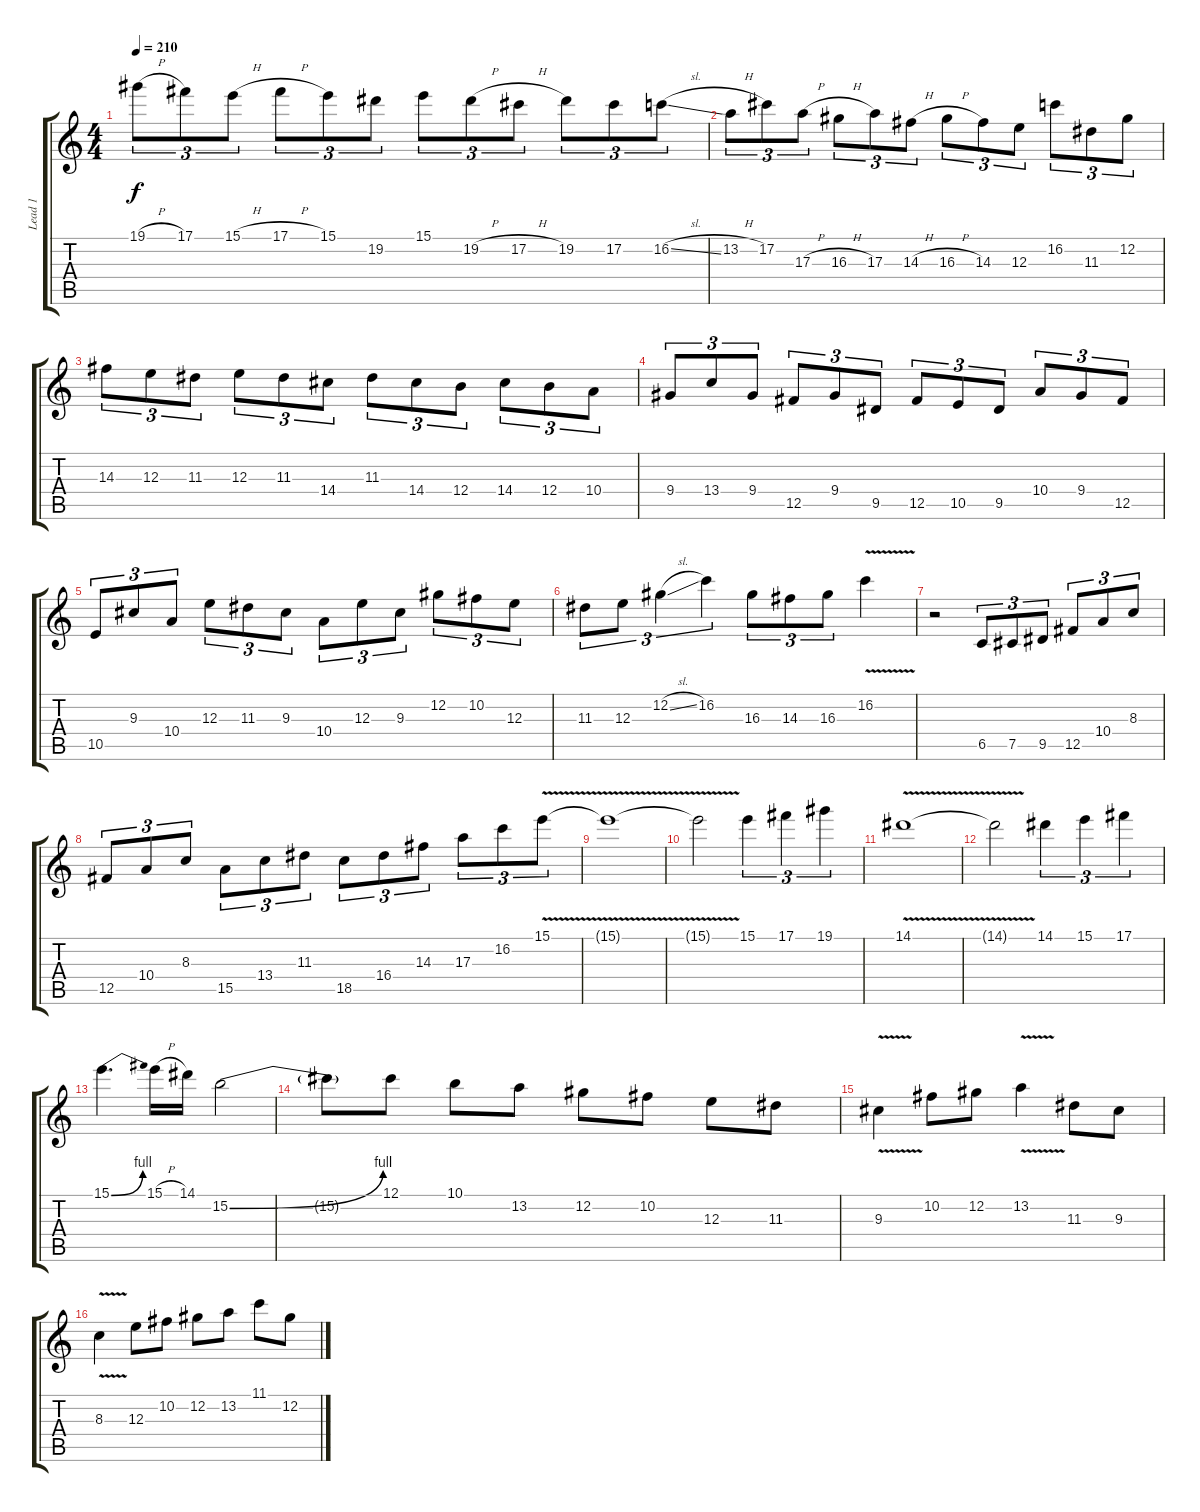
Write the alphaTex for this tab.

\track ("Lead 1" "Lead 1") {instrument distortionguitar}
\staff {score tabs}
\tuning (Db4 Ab3 E3 B2 Gb2 Db2) {hide}
\ts (4 4)
\tempo 210
\clef g2
\ks c
19.1{h}.8{tu (3 2) dy f} 17.1.8{tu (3 2)} 15.1{h}.8{tu (3 2)} 17.1{h}.8{tu (3 2)} 15.1.8{tu (3 2)} 19.2.8{tu (3 2)} 15.1.8{tu (3 2)} 19.2{h}.8{tu (3 2)} 17.2{h}.8{tu (3 2)} 19.2.8{tu (3 2)} 17.2.8{tu (3 2)} 16.2{sl}.8{tu (3 2)} |
13.2{h}.8{tu (3 2)} 17.2.8{tu (3 2)} 17.3{h}.8{tu (3 2)} 16.3{h}.8{tu (3 2)} 17.3.8{tu (3 2)} 14.3{h}.8{tu (3 2)} 16.3{h}.8{tu (3 2)} 14.3.8{tu (3 2)} 12.3.8{tu (3 2)} 16.2.8{tu (3 2)} 11.3.8{tu (3 2)} 12.2.8{tu (3 2)} |
14.3.8{tu (3 2)} 12.3.8{tu (3 2)} 11.3.8{tu (3 2)} 12.3.8{tu (3 2)} 11.3.8{tu (3 2)} 14.4.8{tu (3 2)} 11.3.8{tu (3 2)} 14.4.8{tu (3 2)} 12.4.8{tu (3 2)} 14.4.8{tu (3 2)} 12.4.8{tu (3 2)} 10.4.8{tu (3 2)} |
9.4.8{tu (3 2)} 13.4.8{tu (3 2)} 9.4.8{tu (3 2)} 12.5.8{tu (3 2)} 9.4.8{tu (3 2)} 9.5.8{tu (3 2)} 12.5.8{tu (3 2)} 10.5.8{tu (3 2)} 9.5.8{tu (3 2)} 10.4.8{tu (3 2)} 9.4.8{tu (3 2)} 12.5.8{tu (3 2)} |
10.5.8{tu (3 2)} 9.3.8{tu (3 2)} 10.4.8{tu (3 2)} 12.3.8{tu (3 2)} 11.3.8{tu (3 2)} 9.3.8{tu (3 2)} 10.4.8{tu (3 2)} 12.3.8{tu (3 2)} 9.3.8{tu (3 2)} 12.2.8{tu (3 2)} 10.2.8{tu (3 2)} 12.3.8{tu (3 2)} |
11.3.8{tu (3 2)} 12.3.8{tu (3 2)} 12.2{sl}.4{tu (3 2)} 16.2.4{tu (3 2)} 16.3.8{tu (3 2)} 14.3.8{tu (3 2)} 16.3.8{tu (3 2)} 16.2{v}.4 |
r.2 6.5.8{tu (3 2)} 7.5.8{tu (3 2)} 9.5.8{tu (3 2)} 12.5.8{tu (3 2)} 10.4.8{tu (3 2)} 8.3.8{tu (3 2)} |
12.5.8{tu (3 2)} 10.4.8{tu (3 2)} 8.3.8{tu (3 2)} 15.5.8{tu (3 2)} 13.4.8{tu (3 2)} 11.3.8{tu (3 2)} 18.5.8{tu (3 2)} 16.4.8{tu (3 2)} 14.3.8{tu (3 2)} 17.3.8{tu (3 2)} 16.2.8{tu (3 2)} 15.1{v}.8{tu (3 2)} |
15.1{v t}.1 |
15.1{t}.2 15.1.4{tu (3 2)} 17.1.4{tu (3 2)} 19.1.4{tu (3 2)} |
14.1{v}.1 |
14.1{t}.2 14.1.4{tu (3 2)} 15.1.4{tu (3 2)} 17.1.4{tu (3 2)} |
15.1{be (bend 0 0 60 4)}.4{d} 15.1{h}.16 14.1.16 15.2{be (bend 0 0 60 4)}.2 |
15.2{t}.8 12.1.8 10.1.8 13.2.8 12.2.8 10.2.8 12.3.8 11.3.8 |
9.3{v}.4 10.2.8 12.2.8 13.2{v}.4 11.3.8 9.3.8 |
8.3{v}.4 12.3.8 10.2.8 12.2.8 13.2.8 11.1.8 12.2.8
